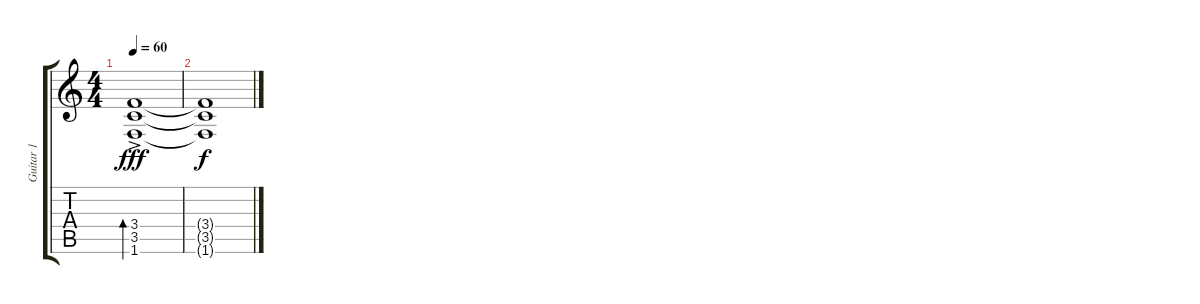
\track ("Guitar 1" "Guitar 1") {instrument distortionguitar}
\staff {score tabs}
\tuning (E4 B3 G3 D3 A2 E2) {hide}
\ts (4 4)
\tempo 60
\clef g2
\ks c
(3.4{ac} 3.5{ac} 1.6{ac}).1{bd 240 dy fff} |
(3.4{t} 3.5{t} 1.6{t}).1{dy f}
